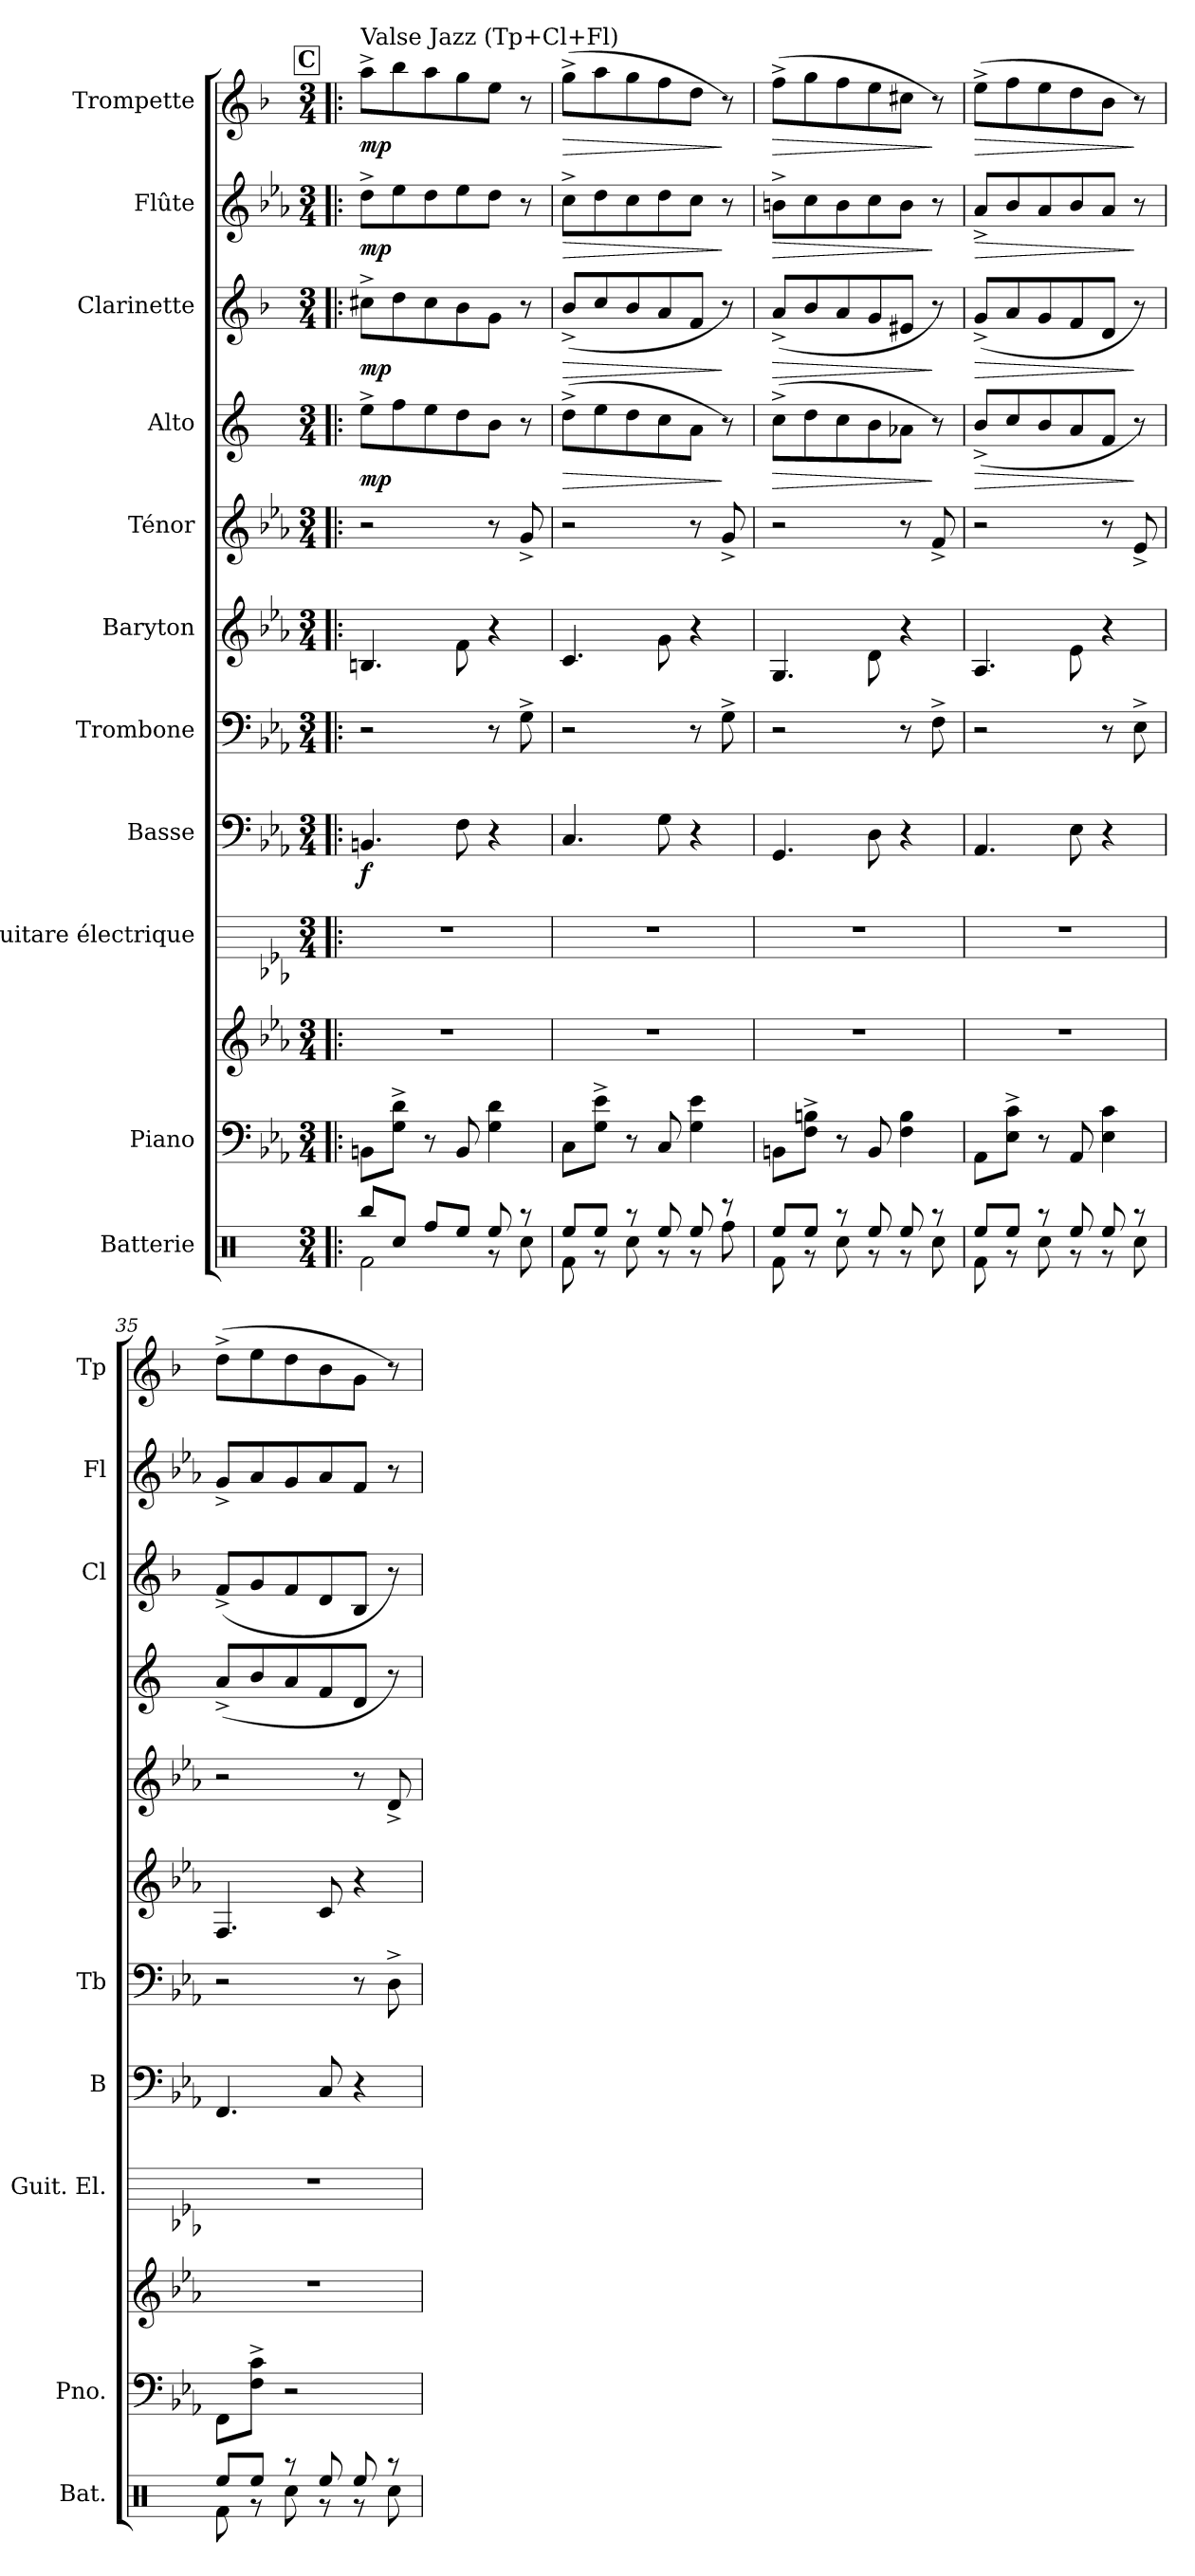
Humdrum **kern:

**kern	**kern	**kern	**kern	**kern	**dynam	**kern	**kern	**kern	**kern	**dynam	**kern	**dynam	**kern	**dynam	**kern	**dynam
*part11	*part10	*part10	*part9	*part8	*part8	*part7	*part6	*part5	*part4	*part4	*part3	*part3	*part2	*part2	*part1	*part1
*staff12	*staff11	*staff10	*staff9	*staff8	*staff8	*staff7	*staff6	*staff5	*staff4	*staff4	*staff3	*staff3	*staff2	*staff2	*staff1	*staff1
*I"Batterie	*I"Piano	*	*I"Guitare électrique	*I"Basse	*	*I"Trombone	*I"Baryton	*I"Ténor	*I"Alto	*	*I"Clarinette	*	*I"Flûte	*	*I"Trompette	*
*I'Bat.	*I'Pno.	*	*I'Guit. El.	*I'B	*	*I'Tb	*	*	*	*	*I'Cl	*	*I'Fl	*	*I'Tp	*
*clefX	*clefF4	*clefG2	*	*clefF4	*	*clefF4	*clefG2	*clefG2	*clefG2	*	*clefG2	*	*clefG2	*	*clefG2	*
*	*	*	*	*ITrd7c12	*	*	*ITrd12c21	*ITrd8c14	*ITrd5c9	*	*ITrd1c2	*	*	*	*ITrd1c2	*
*k[]	*k[b-e-a-]	*k[b-e-a-]	*k[b-e-a-]	*k[b-e-a-]	*	*k[b-e-a-]	*k[b-e-a-]	*k[b-e-a-]	*k[b-e-a-]	*	*k[b-e-a-]	*	*k[b-e-a-]	*	*k[b-e-a-]	*
*M3/4	*M3/4	*M3/4	*M3/4	*M3/4	*	*M3/4	*M3/4	*M3/4	*M3/4	*	*M3/4	*	*M3/4	*	*M3/4	*
!!LO:REH:place=s1:a:fs=14:t=C
=31!|:	=31!|:	=31!|:	=31!|:	=31!|:	=31!|:	=31!|:	=31!|:	=31!|:	=31!|:	=31!|:	=31!|:	=31!|:	=31!|:	=31!|:	=31!|:	=31!|:
*^	*	*	*	*	*	*	*	*	*	*	*	*	*	*	*	*
!	!	!	!	!	!	!	!	!	!	!	!	!	!	!	!	!LO:TX:a:t=Valse Jazz (Tp+Cl+Fl)	!
!	!	!	!	!	!	!LO:DY:b	!	!	!	!	!LO:DY:b	!	!LO:DY:b	!	!LO:DY:b	!	!LO:DY:b
8Rbb/L	2Rf\	8BBn\L	2.r	2.r	4.BBBn/	f	2r	4.BBn/	2r	8g^\L	mp	8bn^\L	mp	8dd^\L	mp	8gg^\L	mp
8Rcc/J	.	8G^\ 8d^\J	.	.	.	.	.	.	.	8a-\	.	8cc\	.	8ee-\	.	8aa-\	.
8Rff/L	.	8r	.	.	.	.	.	.	.	8g\	.	8b\	.	8dd\	.	8gg\	.
8Ree/J	.	8BB/	.	.	8FF\	.	.	8F\	.	8f\	.	8a-\	.	8ee-\	.	8ff\	.
8Ree/	8r	4G\ 4d\	.	.	4r	.	8r	4r	8r	8d\J	.	8f\J	.	8dd\J	.	8dd\J	.
8r	8Rcc\	.	.	.	.	.	8G^\	.	8G^/	8r	.	8r	.	8r	.	8r	.
=32	=32	=32	=32	=32	=32	=32	=32	=32	=32	=32	=32	=32	=32	=32	=32	=32	=32
!	!	!	!	!	!	!	!	!	!	!	!LO:HP:b	!	!LO:HP:b	!	!LO:HP:b	!	!LO:HP:b
8Ree/L	8Rf\	8C\L	2.r	2.r	4.CC/	.	2r	4.C/	2r	(>8f^\L	>	(<8a-^/L	>	8cc^\L	>	(>8ff^\L	>
8Ree/J	8r	8G^\ 8e-^\J	.	.	.	.	.	.	.	8g\	.	8b-/	.	8dd\	.	8gg\	.
8r	8Rcc\	8r	.	.	.	.	.	.	.	8f\	.	8a-/	.	8cc\	.	8ff\	.
8Ree/	8r	8C/	.	.	8GG\	.	.	8G\	.	8e-\	.	8g/	.	8dd\	.	8ee-\	.
8Ree/	8r	4G\ 4e-\	.	.	4r	.	8r	4r	8r	8c\J	.	8e-/J	.	8cc\J	.	8cc\J	.
8r	8Rff\	.	.	.	.	.	8G^\	.	8G^/	8r)	]	8r)	]	8r	]	8r)	]
=33	=33	=33	=33	=33	=33	=33	=33	=33	=33	=33	=33	=33	=33	=33	=33	=33	=33
!	!	!	!	!	!	!	!	!	!	!	!LO:HP:b	!	!LO:HP:b	!	!LO:HP:b	!	!LO:HP:b
8Ree/L	8Rf\	8BBn\L	2.r	2.r	4.GGG/	.	2r	4.GG/	2r	(>8e-^\L	>	(<8g^/L	>	8bn^\L	>	(>8ee-^\L	>
8Ree/J	8r	8F^\ 8Bn^\J	.	.	.	.	.	.	.	8f\	.	8a-/	.	8cc\	.	8ff\	.
8r	8Rcc\	8r	.	.	.	.	.	.	.	8e-\	.	8g/	.	8b\	.	8ee-\	.
8Ree/	8r	8BB/	.	.	8DD\	.	.	8D\	.	8d\	.	8f/	.	8cc\	.	8dd\	.
8Ree/	8r	4F\ 4B\	.	.	4r	.	8r	4r	8r	8c-X\J	.	8d#X/J	.	8b\J	.	8bn\J	.
8r	8Rcc\	.	.	.	.	.	8F^\	.	8F^/	8r)	]	8r)	]	8r	]	8r)	]
=34	=34	=34	=34	=34	=34	=34	=34	=34	=34	=34	=34	=34	=34	=34	=34	=34	=34
!	!	!	!	!	!	!	!	!	!	!	!LO:HP:b	!	!LO:HP:b	!	!LO:HP:b	!	!LO:HP:b
8Ree/L	8Rf\	8AA-\L	2.r	2.r	4.AAA-/	.	2r	4.AA-/	2r	(<8d^/L	>	(<8f^/L	>	8a-^/L	>	(>8dd^\L	>
8Ree/J	8r	8E-^\ 8c^\J	.	.	.	.	.	.	.	8e-/	.	8g/	.	8b-/	.	8ee-\	.
8r	8Rcc\	8r	.	.	.	.	.	.	.	8d/	.	8f/	.	8a-/	.	8dd\	.
8Ree/	8r	8AA-/	.	.	8EE-\	.	.	8E-\	.	8c/	.	8e-/	.	8b-/	.	8cc\	.
8Ree/	8r	4E-\ 4c\	.	.	4r	.	8r	4r	8r	8A-/J	.	8c/J	.	8a-/J	.	8a-\J	.
8r	8Rcc\	.	.	.	.	.	8E-^\	.	8E-^/	8r)	]	8r)	]	8r	]	8r)	]
!!LO:PB:g=z
=35	=35	=35	=35	=35	=35	=35	=35	=35	=35	=35	=35	=35	=35	=35	=35	=35	=35
8Ree/L	8Rf\	8FF\L	2.r	2.r	4.FFF/	.	2r	4.FF/	2r	(<8c^/L	.	(<8e-^/L	.	8g^/L	.	(>8cc^\L	.
8Ree/J	8r	8F^\ 8c^\J	.	.	.	.	.	.	.	8d/	.	8f/	.	8a-/	.	8dd\	.
8r	8Rcc\	2r	.	.	.	.	.	.	.	8c/	.	8e-/	.	8g/	.	8cc\	.
8Ree/	8r	.	.	.	8CC/	.	.	8C/	.	8A-/	.	8c/	.	8a-/	.	8a-\	.
8Ree/	8r	.	.	.	4r	.	8r	4r	8r	8F/J	.	8A-/J	.	8f/J	.	8f\J	.
8r	8Rcc\	.	.	.	.	.	8D^\	.	8D^/	8r)	.	8r)	.	8r	.	8r)	.
*v	*v	*	*	*	*	*	*	*	*	*	*	*	*	*	*	*	*
=	=	=	=	=	=	=	=	=	=	=	=	=	=	=	=	=
*-	*-	*-	*-	*-	*-	*-	*-	*-	*-	*-	*-	*-	*-	*-	*-	*-
